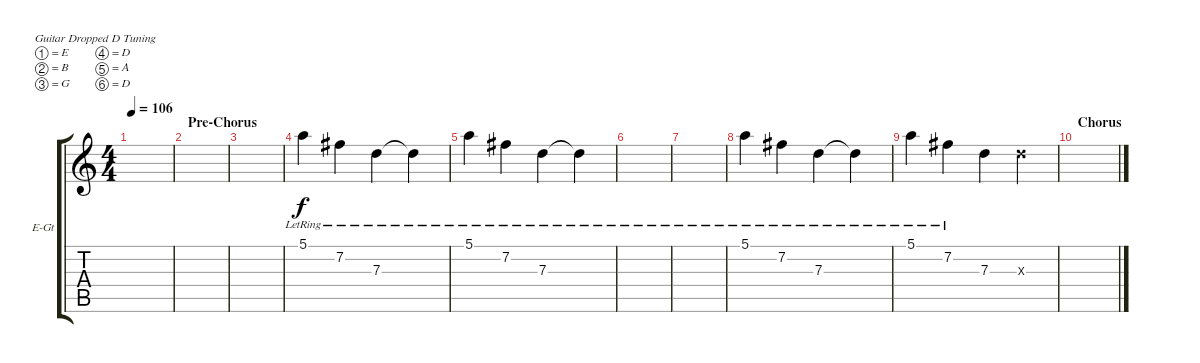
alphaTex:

\defaultSystemsLayout 4
\bracketExtendMode groupsimilarinstruments
\firstSystemTrackNameOrientation horizontal
\otherSystemsTrackNameOrientation horizontal
\track ("Extra Lead" "E-Gt") {instrument electricguitarclean}
\staff {score tabs}
\tuning (E4 B3 G3 D3 A2 D2)
\ts (4 4)
\tempo 106
\clef g2
\ks c
|
\section ("" "Pre-Chorus")
|
|
5.1{lr}.4 7.2{lr}.4 7.3{lr}.4 7.3{lr t}.4 |
5.1{lr}.4 7.2{lr}.4 7.3{lr}.4 7.3{lr t}.4 |
|
|
5.1{lr}.4 7.2{lr}.4 7.3{lr}.4 7.3{lr t}.4 |
5.1{lr}.4 7.2{lr}.4 7.3.4 7.3{x}.4 |
\section ("" "Chorus")
